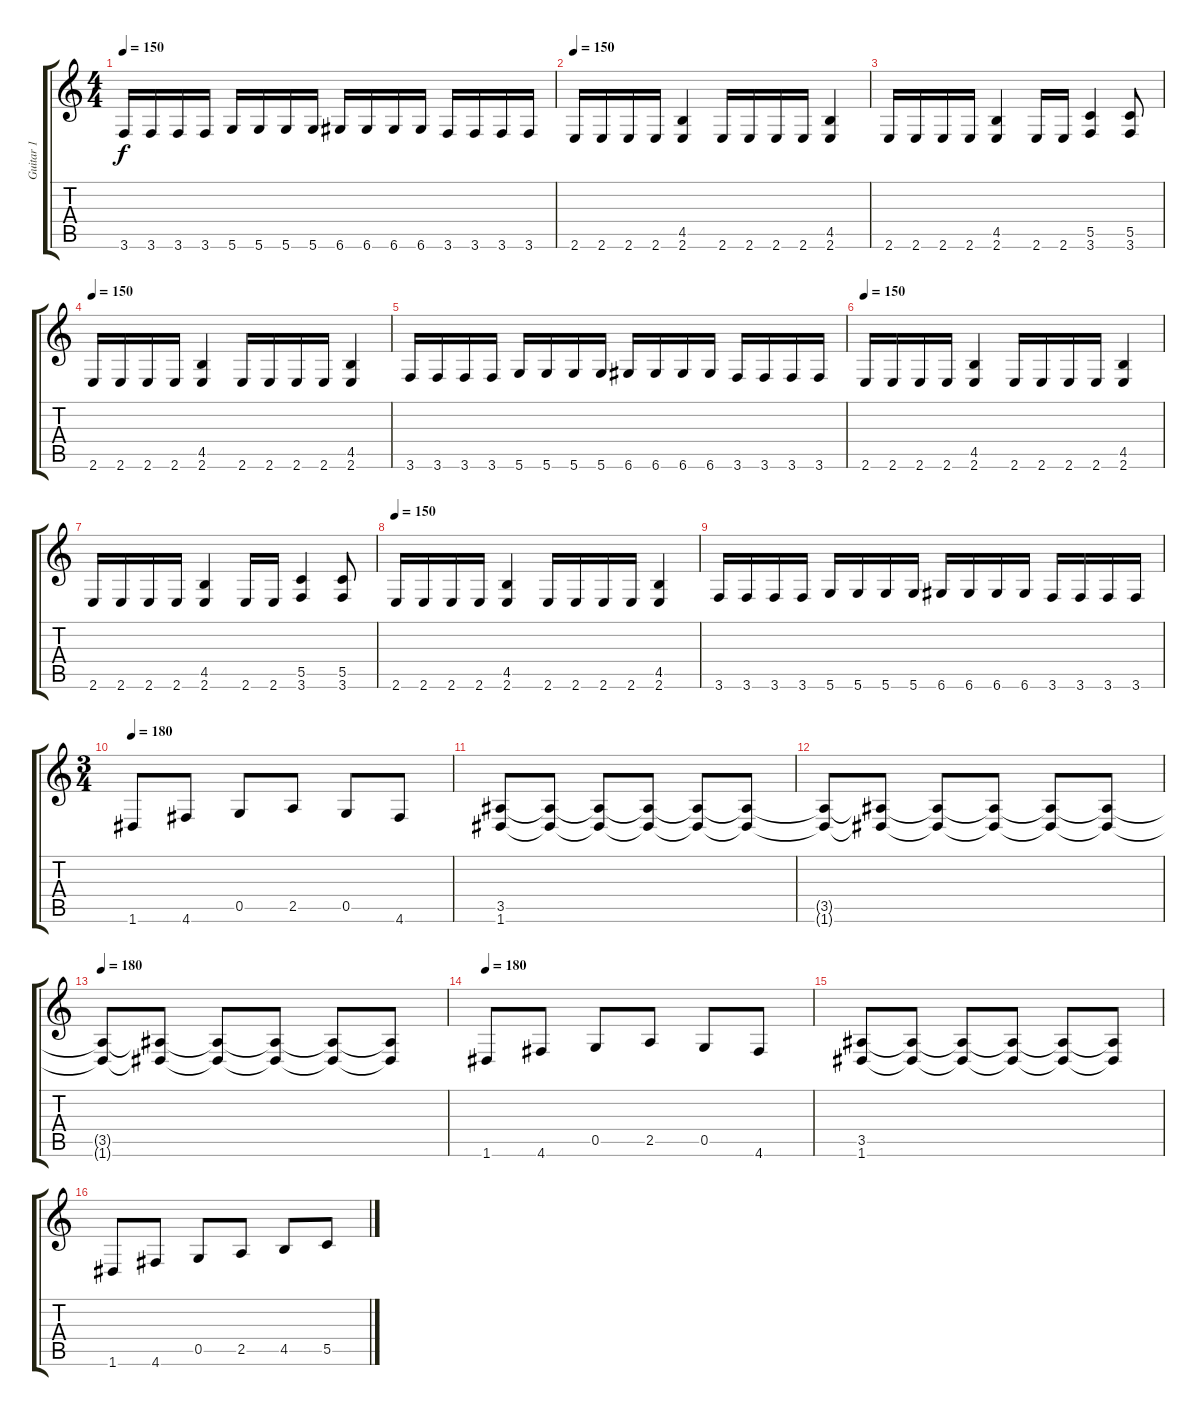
\track ("Guitar 1" "Guitar 1") {instrument distortionguitar}
\staff {score tabs}
\tuning (D4 A3 F3 C3 G2 D2) {hide}
\ts (4 4)
\tempo 150
\clef g2
\ks c
3.6.16{dy f} 3.6.16 3.6.16 3.6.16 5.6.16 5.6.16 5.6.16 5.6.16 6.6.16 6.6.16 6.6.16 6.6.16 3.6.16 3.6.16 3.6.16 3.6.16 |
\tempo 150
2.6.16 2.6.16 2.6.16 2.6.16 (4.5 2.6).4 2.6.16 2.6.16 2.6.16 2.6.16 (4.5 2.6).4 |
2.6.16 2.6.16 2.6.16 2.6.16 (4.5 2.6).4 2.6.16 2.6.16 (5.5 3.6).4 (5.5 3.6).8 |
\tempo 150
2.6.16 2.6.16 2.6.16 2.6.16 (4.5 2.6).4 2.6.16 2.6.16 2.6.16 2.6.16 (4.5 2.6).4 |
3.6.16 3.6.16 3.6.16 3.6.16 5.6.16 5.6.16 5.6.16 5.6.16 6.6.16 6.6.16 6.6.16 6.6.16 3.6.16 3.6.16 3.6.16 3.6.16 |
\tempo 150
2.6.16 2.6.16 2.6.16 2.6.16 (4.5 2.6).4 2.6.16 2.6.16 2.6.16 2.6.16 (4.5 2.6).4 |
2.6.16 2.6.16 2.6.16 2.6.16 (4.5 2.6).4 2.6.16 2.6.16 (5.5 3.6).4 (5.5 3.6).8 |
\tempo 150
2.6.16 2.6.16 2.6.16 2.6.16 (4.5 2.6).4 2.6.16 2.6.16 2.6.16 2.6.16 (4.5 2.6).4 |
3.6.16 3.6.16 3.6.16 3.6.16 5.6.16 5.6.16 5.6.16 5.6.16 6.6.16 6.6.16 6.6.16 6.6.16 3.6.16 3.6.16 3.6.16 3.6.16 |
\ts (3 4)
\tempo 180
1.6.8 4.6.8 0.5.8 2.5.8 0.5.8 4.6.8 |
(3.5 1.6).8 (3.5{t} 1.6{t}).8 (3.5{t} 1.6{t}).8 (3.5{t} 1.6{t}).8 (3.5{t} 1.6{t}).8 (3.5{t} 1.6{t}).8 |
(3.5{t} 1.6{t}).8 (3.5{t} 1.6{t}).8 (3.5{t} 1.6{t}).8 (3.5{t} 1.6{t}).8 (3.5{t} 1.6{t}).8 (3.5{t} 1.6{t}).8 |
\tempo 180
(3.5{t} 1.6{t}).8 (3.5{t} 1.6{t}).8 (3.5{t} 1.6{t}).8 (3.5{t} 1.6{t}).8 (3.5{t} 1.6{t}).8 (3.5{t} 1.6{t}).8 |
\tempo 180
1.6.8 4.6.8 0.5.8 2.5.8 0.5.8 4.6.8 |
(3.5 1.6).8 (3.5{t} 1.6{t}).8 (3.5{t} 1.6{t}).8 (3.5{t} 1.6{t}).8 (3.5{t} 1.6{t}).8 (3.5{t} 1.6{t}).8 |
1.6.8 4.6.8 0.5.8 2.5.8 4.5.8 5.5.8
